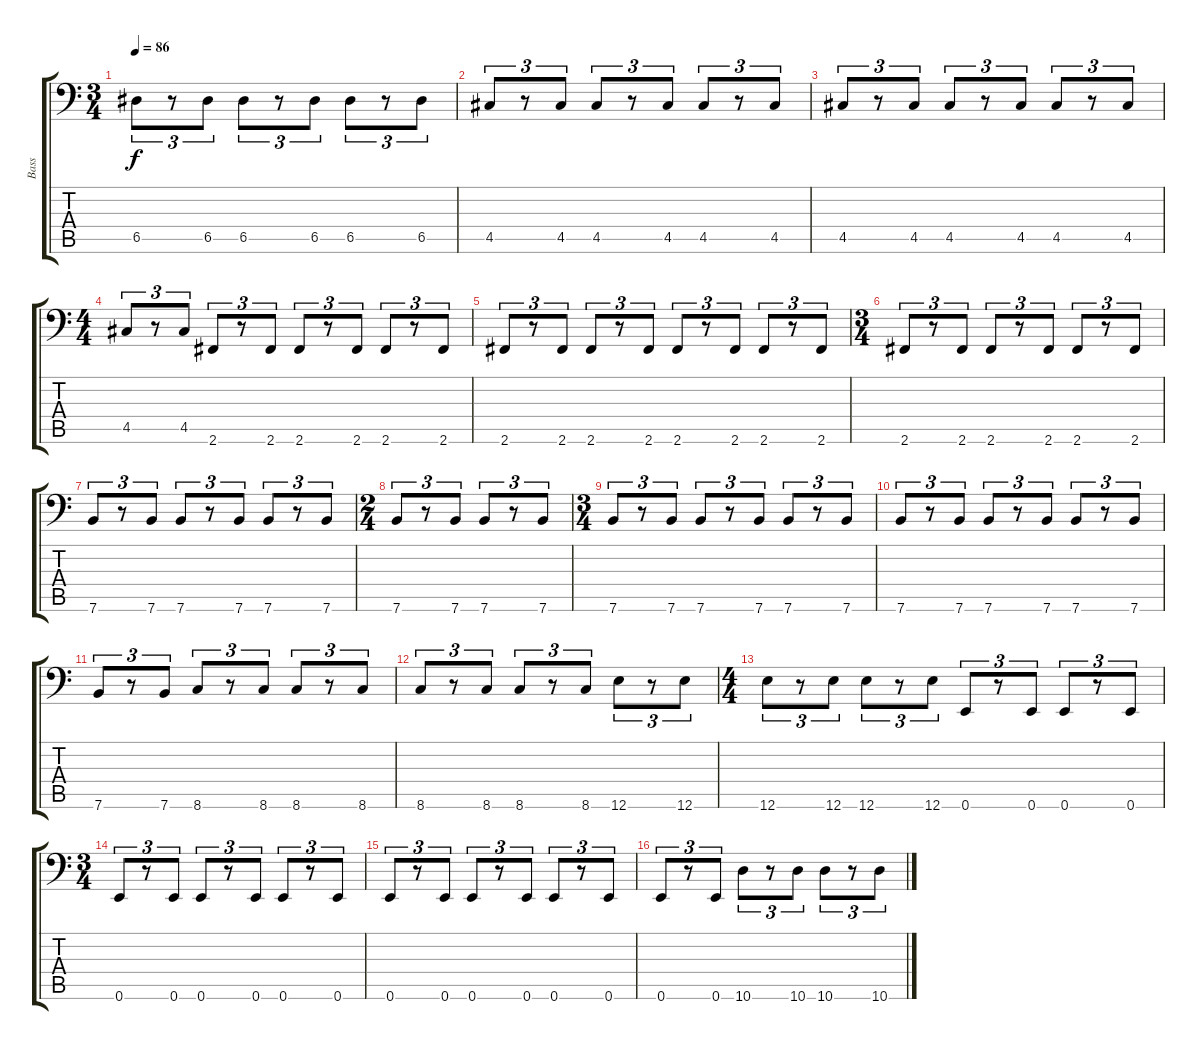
\track ("Bass" "Bass") {instrument slapbass1}
\staff {score tabs}
\tuning (E3 B2 G2 D2 A1 E1) {hide}
\ts (3 4)
\tempo 86
\clef f4
\ks c
6.5.8{tu (3 2) dy f} r.8{tu (3 2)} 6.5.8{tu (3 2)} 6.5.8{tu (3 2)} r.8{tu (3 2)} 6.5.8{tu (3 2)} 6.5.8{tu (3 2)} r.8{tu (3 2)} 6.5.8{tu (3 2)} |
4.5.8{tu (3 2)} r.8{tu (3 2)} 4.5.8{tu (3 2)} 4.5.8{tu (3 2)} r.8{tu (3 2)} 4.5.8{tu (3 2)} 4.5.8{tu (3 2)} r.8{tu (3 2)} 4.5.8{tu (3 2)} |
4.5.8{tu (3 2)} r.8{tu (3 2)} 4.5.8{tu (3 2)} 4.5.8{tu (3 2)} r.8{tu (3 2)} 4.5.8{tu (3 2)} 4.5.8{tu (3 2)} r.8{tu (3 2)} 4.5.8{tu (3 2)} |
\ts (4 4)
4.5.8{tu (3 2)} r.8{tu (3 2)} 4.5.8{tu (3 2)} 2.6.8{tu (3 2)} r.8{tu (3 2)} 2.6.8{tu (3 2)} 2.6.8{tu (3 2)} r.8{tu (3 2)} 2.6.8{tu (3 2)} 2.6.8{tu (3 2)} r.8{tu (3 2)} 2.6.8{tu (3 2)} |
2.6.8{tu (3 2)} r.8{tu (3 2)} 2.6.8{tu (3 2)} 2.6.8{tu (3 2)} r.8{tu (3 2)} 2.6.8{tu (3 2)} 2.6.8{tu (3 2)} r.8{tu (3 2)} 2.6.8{tu (3 2)} 2.6.8{tu (3 2)} r.8{tu (3 2)} 2.6.8{tu (3 2)} |
\ts (3 4)
2.6.8{tu (3 2)} r.8{tu (3 2)} 2.6.8{tu (3 2)} 2.6.8{tu (3 2)} r.8{tu (3 2)} 2.6.8{tu (3 2)} 2.6.8{tu (3 2)} r.8{tu (3 2)} 2.6.8{tu (3 2)} |
7.6.8{tu (3 2)} r.8{tu (3 2)} 7.6.8{tu (3 2)} 7.6.8{tu (3 2)} r.8{tu (3 2)} 7.6.8{tu (3 2)} 7.6.8{tu (3 2)} r.8{tu (3 2)} 7.6.8{tu (3 2)} |
\ts (2 4)
7.6.8{tu (3 2)} r.8{tu (3 2)} 7.6.8{tu (3 2)} 7.6.8{tu (3 2)} r.8{tu (3 2)} 7.6.8{tu (3 2)} |
\ts (3 4)
7.6.8{tu (3 2)} r.8{tu (3 2)} 7.6.8{tu (3 2)} 7.6.8{tu (3 2)} r.8{tu (3 2)} 7.6.8{tu (3 2)} 7.6.8{tu (3 2)} r.8{tu (3 2)} 7.6.8{tu (3 2)} |
7.6.8{tu (3 2)} r.8{tu (3 2)} 7.6.8{tu (3 2)} 7.6.8{tu (3 2)} r.8{tu (3 2)} 7.6.8{tu (3 2)} 7.6.8{tu (3 2)} r.8{tu (3 2)} 7.6.8{tu (3 2)} |
7.6.8{tu (3 2)} r.8{tu (3 2)} 7.6.8{tu (3 2)} 8.6.8{tu (3 2)} r.8{tu (3 2)} 8.6.8{tu (3 2)} 8.6.8{tu (3 2)} r.8{tu (3 2)} 8.6.8{tu (3 2)} |
8.6.8{tu (3 2)} r.8{tu (3 2)} 8.6.8{tu (3 2)} 8.6.8{tu (3 2)} r.8{tu (3 2)} 8.6.8{tu (3 2)} 12.6.8{tu (3 2)} r.8{tu (3 2)} 12.6.8{tu (3 2)} |
\ts (4 4)
12.6.8{tu (3 2)} r.8{tu (3 2)} 12.6.8{tu (3 2)} 12.6.8{tu (3 2)} r.8{tu (3 2)} 12.6.8{tu (3 2)} 0.6.8{tu (3 2)} r.8{tu (3 2)} 0.6.8{tu (3 2)} 0.6.8{tu (3 2)} r.8{tu (3 2)} 0.6.8{tu (3 2)} |
\ts (3 4)
0.6.8{tu (3 2)} r.8{tu (3 2)} 0.6.8{tu (3 2)} 0.6.8{tu (3 2)} r.8{tu (3 2)} 0.6.8{tu (3 2)} 0.6.8{tu (3 2)} r.8{tu (3 2)} 0.6.8{tu (3 2)} |
0.6.8{tu (3 2)} r.8{tu (3 2)} 0.6.8{tu (3 2)} 0.6.8{tu (3 2)} r.8{tu (3 2)} 0.6.8{tu (3 2)} 0.6.8{tu (3 2)} r.8{tu (3 2)} 0.6.8{tu (3 2)} |
0.6.8{tu (3 2)} r.8{tu (3 2)} 0.6.8{tu (3 2)} 10.6.8{tu (3 2)} r.8{tu (3 2)} 10.6.8{tu (3 2)} 10.6.8{tu (3 2)} r.8{tu (3 2)} 10.6.8{tu (3 2)}
